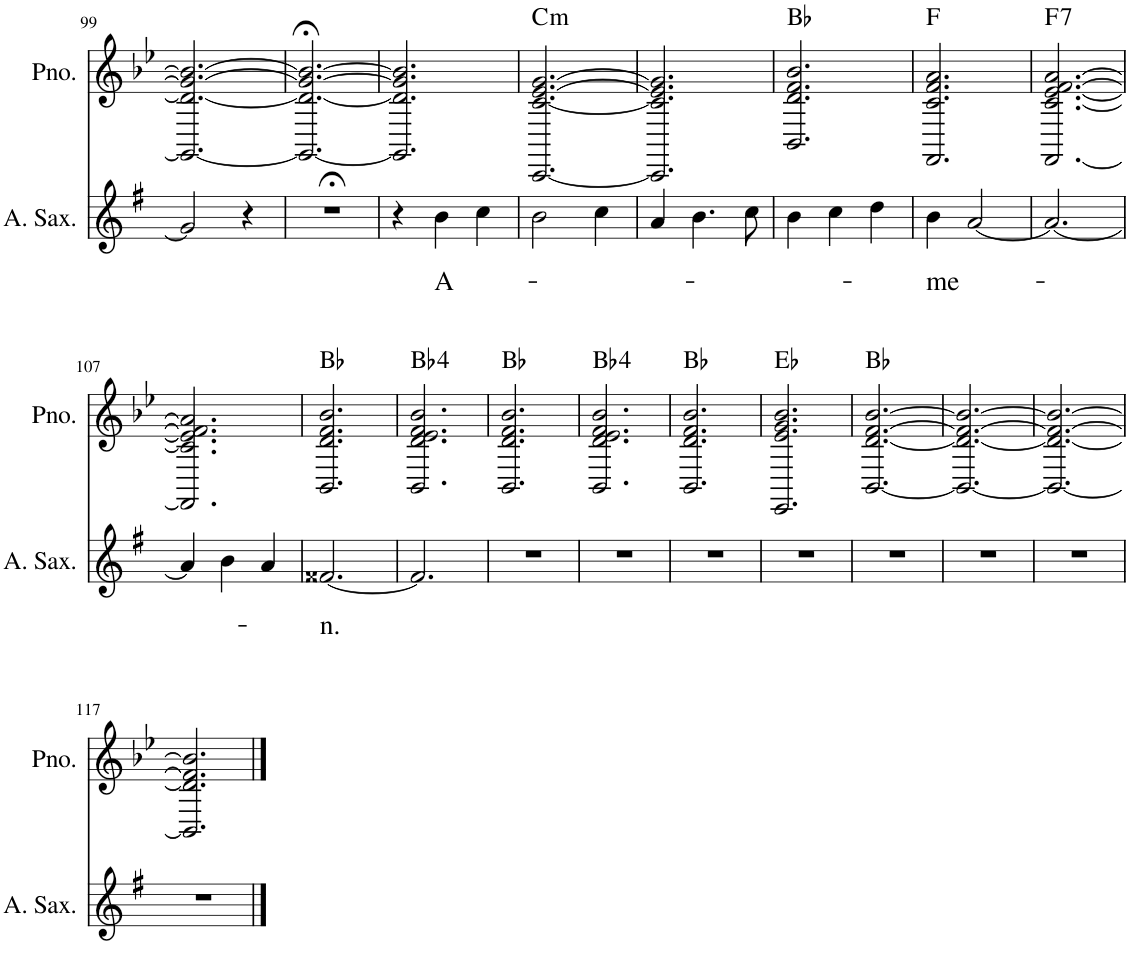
**kern	**text	**kern	**harte
*part2	*part2	*part1	*part1
*staff2	*staff2	*staff1	*
*I"Alto Saxophone	*	*I"Piano	*
*I'A. Sax.	*	*I'Pno.	*
!!LO:PB:g=z
*clefG2	*	*clefG2	*
*Trd5c9	*	*	*
*k[f#]	*	*k[b-e-]	*
*M3/4	*	*M3/4	*
=99	=99	=99	=99
2g/]	.	2.GG/_ 2.d/_ 2.g/_ 2.b-/_	.
4r	.	.	.
=100	=100	=100	=100
2.r;<	.	2.GG/_;< 2.d/_;< 2.g/_;< 2.b-/_;<	.
=101	=101	=101	=101
4r	.	2.GG/] 2.d/] 2.g/] 2.b-/]	.
!	!LO:LY:b	!	!
4b\	A-	.	.
4cc\	.	.	.
=102	=102	=102	=102
!	!	!	!LO:H:kt=m
2b\	.	[2.CC/ [2.c/ [2.e-/ [2.g/	C:min
4cc\	.	.	.
=103	=103	=103	=103
4a/	.	2.CC/] 2.c/] 2.e-/] 2.g/]	.
4.b\	.	.	.
8cc\	.	.	.
=104	=104	=104	=104
4b\	.	2.BB-/ 2.d/ 2.f/ 2.b-/	Bb:maj
4cc\	.	.	.
4dd\	.	.	.
=105	=105	=105	=105
!	!LO:LY:b	!	!
4b\	me-	2.FF/ 2.c/ 2.f/ 2.a/	F:maj
[2a/	.	.	.
=106	=106	=106	=106
!	!	!	!LO:H:kt=7
2.a/_	.	[2.FF/ [2.c/ [2.e-/ [2.f/ [2.a/	F:7
!!LO:LB:g=z
=107	=107	=107	=107
4a/]	.	2.FF/] 2.c/] 2.e-/] 2.f/] 2.a/]	.
4b\	.	.	.
4a/	.	.	.
=108	=108	=108	=108
!	!LO:LY:b	!	!
[2.f##X/	n.	2.BB-/ 2.d/ 2.f/ 2.b-/	Bb:maj
=109	=109	=109	=109
2.f##/]	.	2.BB-/ 2.d/ 2.e-/ 2.f/ 2.b-/	Bb:maj(4)
=110	=110	=110	=110
2.r	.	2.BB-/ 2.d/ 2.f/ 2.b-/	Bb:maj
=111	=111	=111	=111
2.r	.	2.BB-/ 2.d/ 2.e-/ 2.f/ 2.b-/	Bb:maj(4)
=112	=112	=112	=112
2.r	.	2.BB-/ 2.d/ 2.f/ 2.b-/	Bb:maj
=113	=113	=113	=113
2.r	.	2.EE-/ 2.e-/ 2.g/ 2.b-/	Eb:maj
=114	=114	=114	=114
2.r	.	[2.BB-/ [2.d/ [2.f/ [2.b-/	Bb:maj
=115	=115	=115	=115
2.r	.	2.BB-/_ 2.d/_ 2.f/_ 2.b-/_	.
=116	=116	=116	=116
2.r	.	2.BB-/_ 2.d/_ 2.f/_ 2.b-/_	.
!!LO:LB:g=z
=117	=117	=117	=117
2.r	.	2.BB-/] 2.d/] 2.f/] 2.b-/]	.
==	==	==	==
*-	*-	*-	*-
